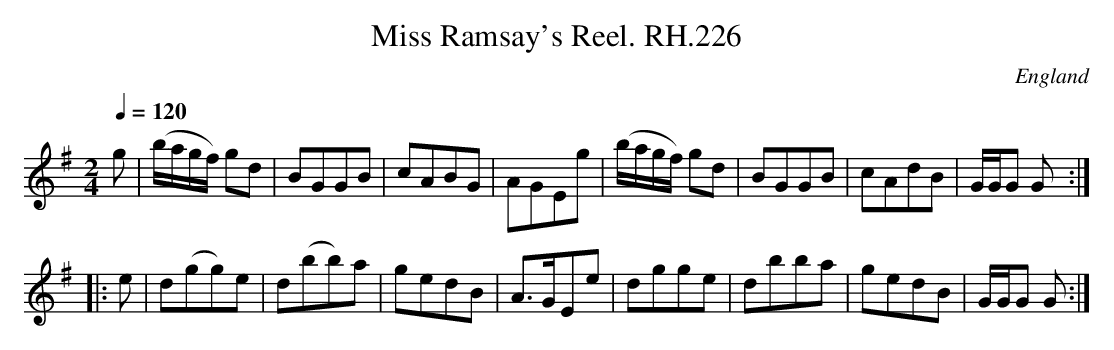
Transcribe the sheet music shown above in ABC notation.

X:1
T:Miss Ramsay's Reel. RH.226
L:1/8
M:2/4
O:England
Q:1/4=120
K:G
g|(b/a/g/f/) gd|BGGB|cABG|AGEg|\
(b/a/g/f/) gd|BGGB|cAdB|G/G/G G:|!
|:e|d(gg)e|d(bb)a|gedB|A>GEe|\
dgge|dbba|gedB|G/G/G G:|
